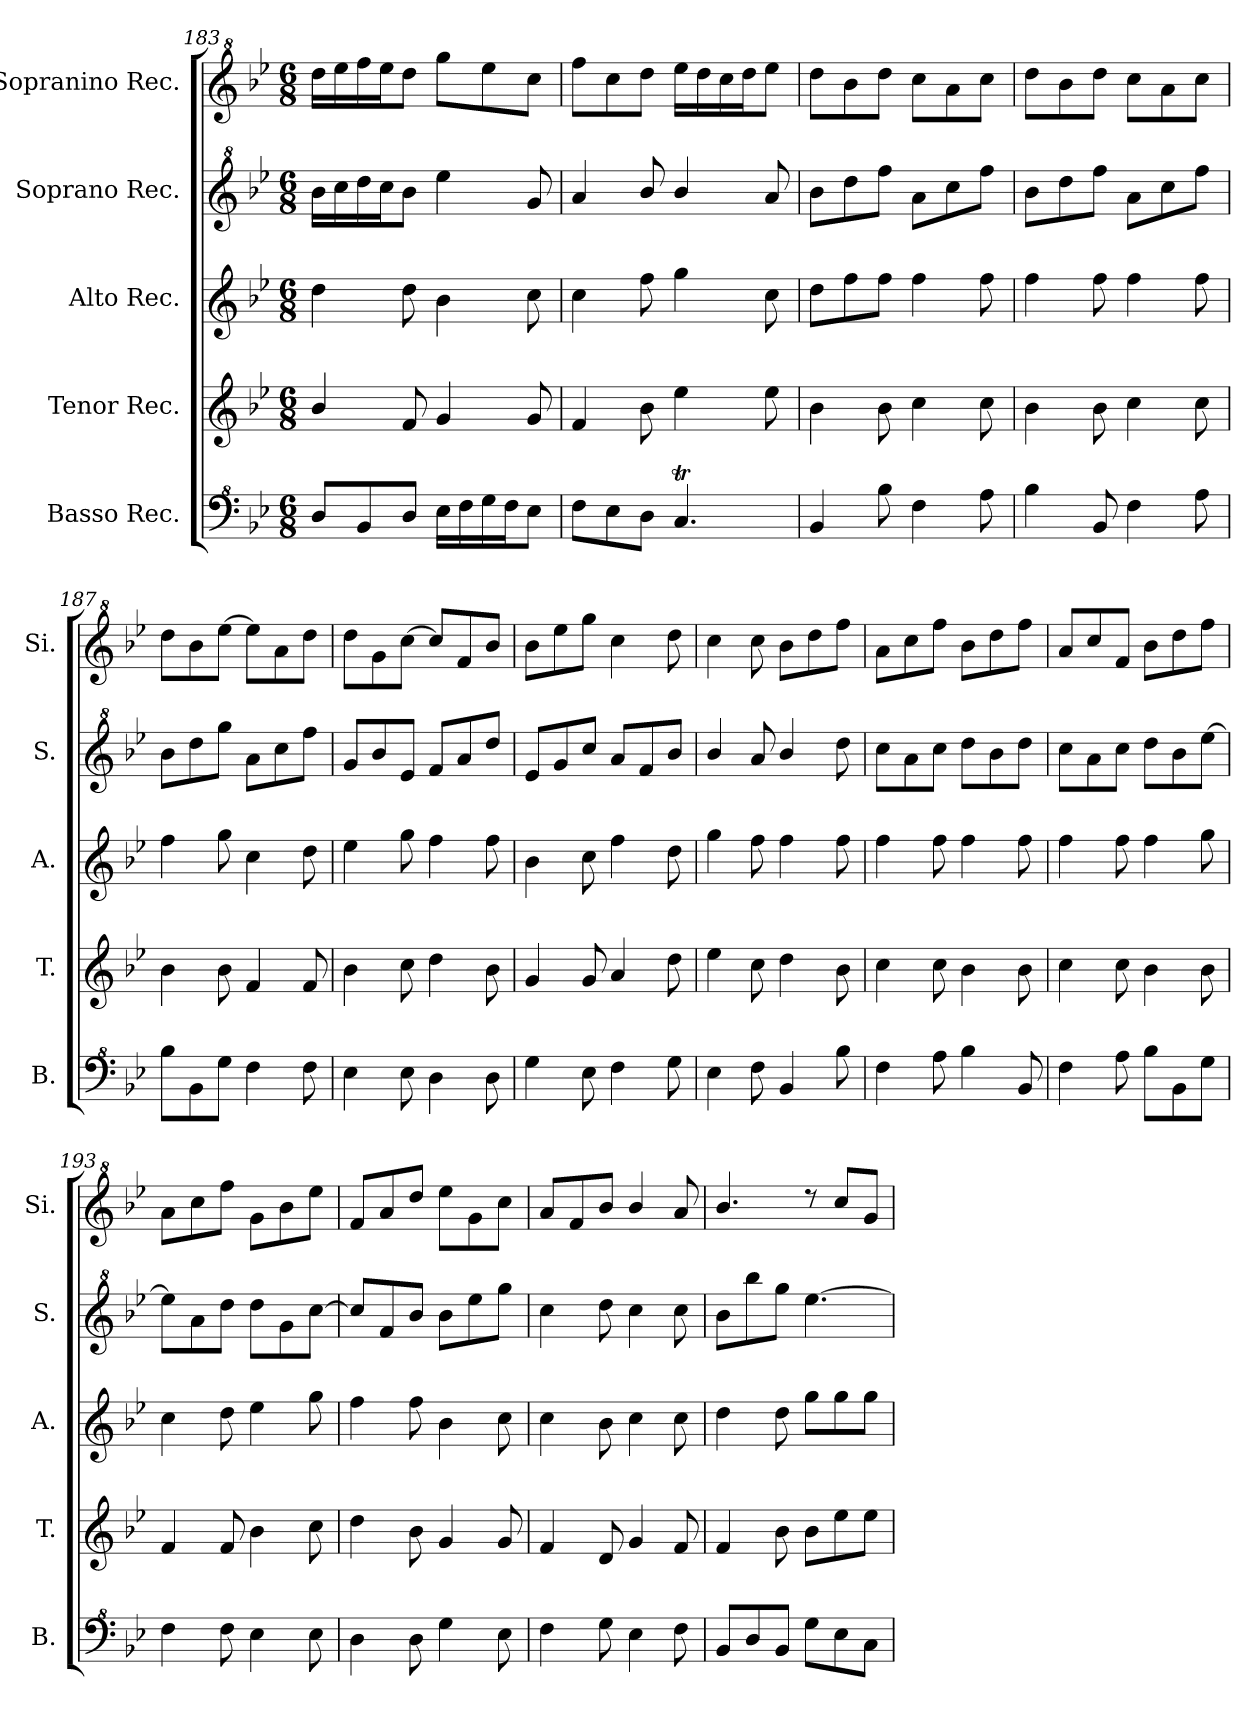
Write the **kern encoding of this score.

**kern	**kern	**kern	**kern	**kern
*part5	*part4	*part3	*part2	*part1
*staff5	*staff4	*staff3	*staff2	*staff1
*I"Basso Rec.	*I"Tenor Rec.	*I"Alto Rec.	*I"Soprano Rec.	*I"Sopranino Rec.
*I'B.	*I'T.	*I'A.	*I'S.	*I'Si.
*clefF^4	*clefG2	*clefG2	*clefG^2	*clefG^2
*k[b-e-]	*k[b-e-]	*k[b-e-]	*k[b-e-]	*k[b-e-]
*M6/8	*M6/8	*M6/8	*M6/8	*M6/8
=183	=183	=183	=183	=183
8d/L	4b-/	4dd\	16bb-\LL	16ddd\LL
.	.	.	16ccc\	16eee-\
8B-/	.	.	16ddd\	16fff\
.	.	.	16ccc\J	16eee-\J
8d/J	8f/	8dd\	8bb-\J	8ddd\J
16e-\LL	4g/	4b-\	4eee-\	8ggg\L
16f\	.	.	.	.
16g\	.	.	.	8eee-\
16f\J	.	.	.	.
8e-\J	8g/	8cc\	8gg/	8ccc\J
=184	=184	=184	=184	=184
8f\L	4f/	4cc\	4aa/	8fff\L
8e-\	.	.	.	8ccc\
8d\J	8b-\	8ff\	8bb-/	8ddd\J
4.cT/	4ee-\	4gg\	4bb-/	16eee-\LL
.	.	.	.	16ddd\
.	.	.	.	16ccc\
.	.	.	.	16ddd\J
.	8ee-\	8cc\	8aa/	8eee-\J
=185	=185	=185	=185	=185
4B-/	4b-\	8dd\L	8bb-\L	8ddd\L
.	.	8ff\	8ddd\	8bb-\
8b-\	8b-\	8ff\J	8fff\J	8ddd\J
4f\	4cc\	4ff\	8aa\L	8ccc\L
.	.	.	8ccc\	8aa\
8a\	8cc\	8ff\	8fff\J	8ccc\J
=186	=186	=186	=186	=186
4b-\	4b-\	4ff\	8bb-\L	8ddd\L
.	.	.	8ddd\	8bb-\
8B-/	8b-\	8ff\	8fff\J	8ddd\J
4f\	4cc\	4ff\	8aa\L	8ccc\L
.	.	.	8ccc\	8aa\
8a\	8cc\	8ff\	8fff\J	8ccc\J
=187	=187	=187	=187	=187
8b-\L	4b-\	4ff\	8bb-\L	8ddd\L
8B-\	.	.	8ddd\	8bb-\
8g\J	8b-\	8gg\	8ggg\J	[8eee-\J
4f\	4f/	4cc\	8aa\L	8eee-\L]
.	.	.	8ccc\	8aa\
8f\	8f/	8dd\	8fff\J	8ddd\J
=188	=188	=188	=188	=188
4e-\	4b-\	4ee-\	8gg/L	8ddd\L
.	.	.	8bb-/	8gg\
8e-\	8cc\	8gg\	8ee-/J	[8ccc\J
4d\	4dd\	4ff\	8ff/L	8ccc/L]
.	.	.	8aa/	8ff/
8d\	8b-\	8ff\	8ddd/J	8bb-/J
=189	=189	=189	=189	=189
4g\	4g/	4b-\	8ee-/L	8bb-\L
.	.	.	8gg/	8eee-\
8e-\	8g/	8cc\	8ccc/J	8ggg\J
4f\	4a/	4ff\	8aa/L	4ccc\
.	.	.	8ff/	.
8g\	8dd\	8dd\	8bb-/J	8ddd\
=190	=190	=190	=190	=190
4e-\	4ee-\	4gg\	4bb-/	4ccc\
8f\	8cc\	8ff\	8aa/	8ccc\
4B-/	4dd\	4ff\	4bb-/	8bb-\L
.	.	.	.	8ddd\
8b-\	8b-\	8ff\	8ddd\	8fff\J
!!LO:LB:g=z
=191	=191	=191	=191	=191
4f\	4cc\	4ff\	8ccc\L	8aa\L
.	.	.	8aa\	8ccc\
8a\	8cc\	8ff\	8ccc\J	8fff\J
4b-\	4b-\	4ff\	8ddd\L	8bb-\L
.	.	.	8bb-\	8ddd\
8B-/	8b-\	8ff\	8ddd\J	8fff\J
=192	=192	=192	=192	=192
4f\	4cc\	4ff\	8ccc\L	8aa/L
.	.	.	8aa\	8ccc/
8a\	8cc\	8ff\	8ccc\J	8ff/J
8b-\L	4b-\	4ff\	8ddd\L	8bb-\L
8B-\	.	.	8bb-\	8ddd\
8g\J	8b-\	8gg\	[8eee-\J	8fff\J
=193	=193	=193	=193	=193
4f\	4f/	4cc\	8eee-\L]	8aa\L
.	.	.	8aa\	8ccc\
8f\	8f/	8dd\	8ddd\J	8fff\J
4e-\	4b-\	4ee-\	8ddd\L	8gg\L
.	.	.	8gg\	8bb-\
8e-\	8cc\	8gg\	[8ccc\J	8eee-\J
=194	=194	=194	=194	=194
4d\	4dd\	4ff\	8ccc/L]	8ff/L
.	.	.	8ff/	8aa/
8d\	8b-\	8ff\	8bb-/J	8ddd/J
4g\	4g/	4b-\	8bb-\L	8eee-\L
.	.	.	8eee-\	8gg\
8e-\	8g/	8cc\	8ggg\J	8ccc\J
=195	=195	=195	=195	=195
4f\	4f/	4cc\	4ccc\	8aa/L
.	.	.	.	8ff/
8g\	8d/	8b-\	8ddd\	8bb-/J
4e-\	4g/	4cc\	4ccc\	4bb-/
8f\	8f/	8cc\	8ccc\	8aa/
=196	=196	=196	=196	=196
8B-/L	4f/	4dd\	8bb-\L	4.bb-/
8d/	.	.	8bbb-\	.
8B-/J	8b-\	8dd\	8ggg\J	.
8g\L	8b-\L	8gg\L	[4.eee-\	8rddd
8e-\	8ee-\	8gg\	.	8ccc/L
8c\J	8ee-\J	8gg\J	.	8gg/J
=	=	=	=	=
*-	*-	*-	*-	*-
